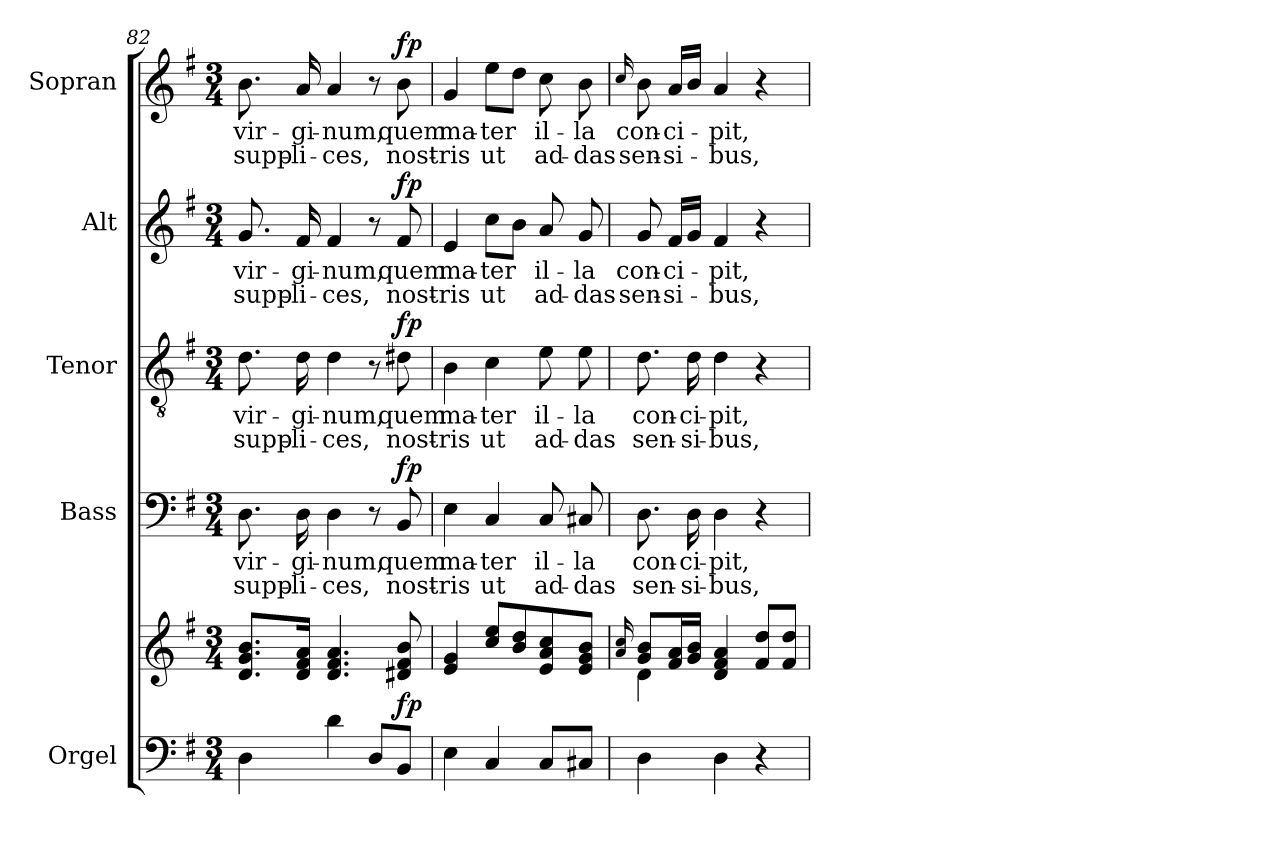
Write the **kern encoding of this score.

**kern	**kern	**dynam	**kern	**text	**text	**dynam	**kern	**text	**text	**dynam	**kern	**text	**text	**dynam	**kern	**text	**text	**dynam
*part5	*part5	*part5	*part4	*part4	*part4	*part4	*part3	*part3	*part3	*part3	*part2	*part2	*part2	*part2	*part1	*part1	*part1	*part1
*staff6	*staff5	*staff5/6	*staff4	*staff4	*staff4	*staff4	*staff3	*staff3	*staff3	*staff3	*staff2	*staff2	*staff2	*staff2	*staff1	*staff1	*staff1	*staff1
*I"Orgel	*	*	*I"Bass	*	*	*	*I"Tenor	*	*	*	*I"Alt	*	*	*	*I"Sopran	*	*	*
*I'Org.	*	*	*I'B.	*	*	*	*I'T.	*	*	*	*I'A.	*	*	*	*I'S.	*	*	*
*clefF4	*clefG2	*	*clefF4	*	*	*	*clefGv2	*	*	*	*clefG2	*	*	*	*clefG2	*	*	*
*k[f#]	*k[f#]	*	*k[f#]	*	*	*	*k[f#]	*	*	*	*k[f#]	*	*	*	*k[f#]	*	*	*
*G:	*G:	*	*G:	*	*	*	*G:	*	*	*	*G:	*	*	*	*G:	*	*	*
*M3/4	*M3/4	*	*M3/4	*	*	*	*M3/4	*	*	*	*M3/4	*	*	*	*M3/4	*	*	*
=82	=82	=82	=82	=82	=82	=82	=82	=82	=82	=82	=82	=82	=82	=82	=82	=82	=82	=82
!	!	!	!	!LO:LY:b	!LO:LY:b	!	!	!LO:LY:b	!LO:LY:b	!	!	!LO:LY:b	!LO:LY:b	!	!	!LO:LY:b	!LO:LY:b	!
4D\	8.d/ 8.g/ 8.b/L	.	8.D\	vir-	supp-	.	8.d\	vir-	supp-	.	8.g/	vir-	supp-	.	8.b\	vir-	supp-	.
!	!	!	!	!LO:LY:b	!LO:LY:b	!	!	!LO:LY:b	!LO:LY:b	!	!	!LO:LY:b	!LO:LY:b	!	!	!LO:LY:b	!LO:LY:b	!
.	16d/ 16f#/ 16a/Jk	.	16D\	-gi-	-li-	.	16d\	-gi-	-li-	.	16f#/	-gi-	-li-	.	16a/	-gi-	-li-	.
!	!	!	!	!LO:LY:b	!LO:LY:b	!	!	!LO:LY:b	!LO:LY:b	!	!	!LO:LY:b	!LO:LY:b	!	!	!LO:LY:b	!LO:LY:b	!
4d\	4.d/ 4.f#/ 4.a/	.	4D\	-num,	-ces,	.	4d\	-num,	-ces,	.	4f#/	-num,	-ces,	.	4a/	-num,	-ces,	.
8D/L	.	.	8r	.	.	.	8r	.	.	.	8r	.	.	.	8r	.	.	.
!	!	!LO:DY:b	!	!LO:LY:b	!LO:LY:b	!LO:DY:a	!	!LO:LY:b	!LO:LY:b	!LO:DY:a	!	!LO:LY:b	!LO:LY:b	!LO:DY:a	!	!LO:LY:b	!LO:LY:b	!LO:DY:a
8BB/J	8d#X/ 8f#/ 8b/	fp	8BB/	quem	nost-	fp	8d#X\	quem	nost-	fp	8f#/	quem	nost-	fp	8b\	quem	nost-	fp
=83	=83	=83	=83	=83	=83	=83	=83	=83	=83	=83	=83	=83	=83	=83	=83	=83	=83	=83
!	!	!	!	!LO:LY:b	!LO:LY:b	!	!	!LO:LY:b	!LO:LY:b	!	!	!LO:LY:b	!LO:LY:b	!	!	!LO:LY:b	!LO:LY:b	!
4E\	4e/ 4g/	.	4E\	ma-	-ris	.	4B\	ma-	-ris	.	4e/	ma-	-ris	.	4g/	ma-	-ris	.
!	!	!	!	!LO:LY:b	!LO:LY:b	!	!	!LO:LY:b	!LO:LY:b	!	!	!LO:LY:b	!LO:LY:b	!	!	!LO:LY:b	!LO:LY:b	!
4C/	8cc/ 8ee/L	.	4C/	-ter	ut	.	4c\	-ter	ut	.	8cc\L	-ter	ut	.	8ee\L	-ter	ut	.
.	8b/ 8dd/	.	.	.	.	.	.	.	.	.	8b\J	.	.	.	8dd\J	.	.	.
!	!	!	!	!LO:LY:b	!LO:LY:b	!	!	!LO:LY:b	!LO:LY:b	!	!	!LO:LY:b	!LO:LY:b	!	!	!LO:LY:b	!LO:LY:b	!
8C/L	8e/ 8a/ 8cc/	.	8C/	il-	ad-	.	8e\	il-	ad-	.	8a/	il-	ad-	.	8cc\	il-	ad-	.
!	!	!	!	!LO:LY:b	!LO:LY:b	!	!	!LO:LY:b	!LO:LY:b	!	!	!LO:LY:b	!LO:LY:b	!	!	!LO:LY:b	!LO:LY:b	!
8C#X/J	8e/ 8g/ 8b/J	.	8C#X/	-la	-das	.	8e\	-la	-das	.	8g/	-la	-das	.	8b\	-la	-das	.
=84	=84	=84	=84	=84	=84	=84	=84	=84	=84	=84	=84	=84	=84	=84	=84	=84	=84	=84
.	16qqa/ 16qqcc/	.	.	.	.	.	.	.	.	.	.	.	.	.	16qqcc/	.	.	.
*	*^	*	*	*	*	*	*	*	*	*	*	*	*	*	*	*	*	*
!	!	!	!	!	!LO:LY:b	!LO:LY:b	!	!	!LO:LY:b	!LO:LY:b	!	!	!LO:LY:b	!LO:LY:b	!	!	!LO:LY:b	!LO:LY:b	!
4D\	8g/ 8b/L	4d\	.	8.D\	con-	sen-	.	8.d\	con-	sen-	.	8g/	con-	sen-	.	8b\	con-	sen-	.
!	!	!	!	!	!	!	!	!	!	!	!	!	!LO:LY:b	!LO:LY:b	!	!	!LO:LY:b	!LO:LY:b	!
.	16f#/ 16a/L	.	.	.	.	.	.	.	.	.	.	16f#/LL	-ci-	-si-	.	16a/LL	-ci-	-si-	.
!	!	!	!	!	!LO:LY:b	!LO:LY:b	!	!	!LO:LY:b	!LO:LY:b	!	!	!	!	!	!	!	!	!
.	16g/ 16b/JJ	.	.	16D\	-ci-	-si-	.	16d\	-ci-	-si-	.	16g/JJ	.	.	.	16b/JJ	.	.	.
!	!	!	!	!	!LO:LY:b	!LO:LY:b	!	!	!LO:LY:b	!LO:LY:b	!	!	!LO:LY:b	!LO:LY:b	!	!	!LO:LY:b	!LO:LY:b	!
4D\	4d/ 4f#/ 4a/	2ryy	.	4D\	-pit,	-bus,	.	4d\	-pit,	-bus,	.	4f#/	-pit,	-bus,	.	4a/	-pit,	-bus,	.
4r	8f#/ 8dd/L	.	.	4r	.	.	.	4r	.	.	.	4r	.	.	.	4r	.	.	.
.	8f#/ 8dd/J	.	.	.	.	.	.	.	.	.	.	.	.	.	.	.	.	.	.
*	*v	*v	*	*	*	*	*	*	*	*	*	*	*	*	*	*	*	*	*
=	=	=	=	=	=	=	=	=	=	=	=	=	=	=	=	=	=	=
*-	*-	*-	*-	*-	*-	*-	*-	*-	*-	*-	*-	*-	*-	*-	*-	*-	*-	*-
